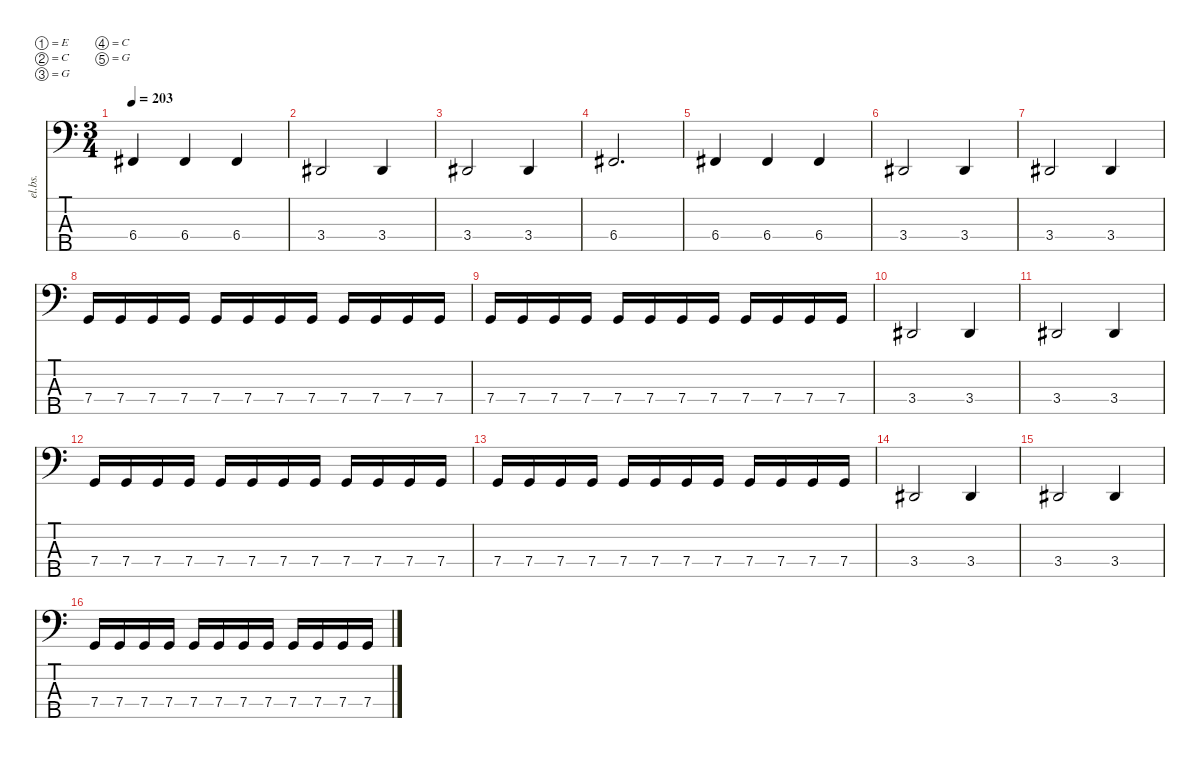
\defaultSystemsLayout 4
\hideDynamics
\bracketExtendMode nobrackets
\otherSystemsTrackNameOrientation horizontal
\track ("Bass" "el.bs.") {instrument electricbasspick}
\staff {score tabs}
\tuning (E2 C2 G1 C1 G0)
\ts (3 4)
\tempo 203
\clef f4
\ks c
6.4{acc #}.4{dy f beam Up} 6.4{acc #}.4{beam Up} 6.4{acc #}.4{beam Up} |
3.4{acc #}.2{beam Up} 3.4{acc #}.4{beam Up} |
3.4{acc #}.2{beam Up} 3.4{acc #}.4{beam Up} |
6.4{acc #}.2{d beam Up} |
6.4{acc #}.4{beam Up} 6.4{acc #}.4{beam Up} 6.4{acc #}.4{beam Up} |
3.4{acc #}.2{beam Up} 3.4{acc #}.4{beam Up} |
3.4{acc #}.2{beam Up} 3.4{acc #}.4{beam Up} |
7.4.16{beam Up} 7.4.16{beam Up} 7.4.16{beam Up} 7.4.16{beam Up} 7.4.16{beam Up} 7.4.16{beam Up} 7.4.16{beam Up} 7.4.16{beam Up} 7.4.16{beam Up} 7.4.16{beam Up} 7.4.16{beam Up} 7.4.16{beam Up} |
7.4.16{beam Up} 7.4.16{beam Up} 7.4.16{beam Up} 7.4.16{beam Up} 7.4.16{beam Up} 7.4.16{beam Up} 7.4.16{beam Up} 7.4.16{beam Up} 7.4.16{beam Up} 7.4.16{beam Up} 7.4.16{beam Up} 7.4.16{beam Up} |
3.4{acc #}.2{beam Up} 3.4{acc #}.4{beam Up} |
3.4{acc #}.2{beam Up} 3.4{acc #}.4{beam Up} |
7.4.16{beam Up} 7.4.16{beam Up} 7.4.16{beam Up} 7.4.16{beam Up} 7.4.16{beam Up} 7.4.16{beam Up} 7.4.16{beam Up} 7.4.16{beam Up} 7.4.16{beam Up} 7.4.16{beam Up} 7.4.16{beam Up} 7.4.16{beam Up} |
7.4.16{beam Up} 7.4.16{beam Up} 7.4.16{beam Up} 7.4.16{beam Up} 7.4.16{beam Up} 7.4.16{beam Up} 7.4.16{beam Up} 7.4.16{beam Up} 7.4.16{beam Up} 7.4.16{beam Up} 7.4.16{beam Up} 7.4.16{beam Up} |
3.4{acc #}.2{beam Up} 3.4{acc #}.4{beam Up} |
3.4{acc #}.2{beam Up} 3.4{acc #}.4{beam Up} |
7.4.16{beam Up} 7.4.16{beam Up} 7.4.16{beam Up} 7.4.16{beam Up} 7.4.16{beam Up} 7.4.16{beam Up} 7.4.16{beam Up} 7.4.16{beam Up} 7.4.16{beam Up} 7.4.16{beam Up} 7.4.16{beam Up} 7.4.16{beam Up}
